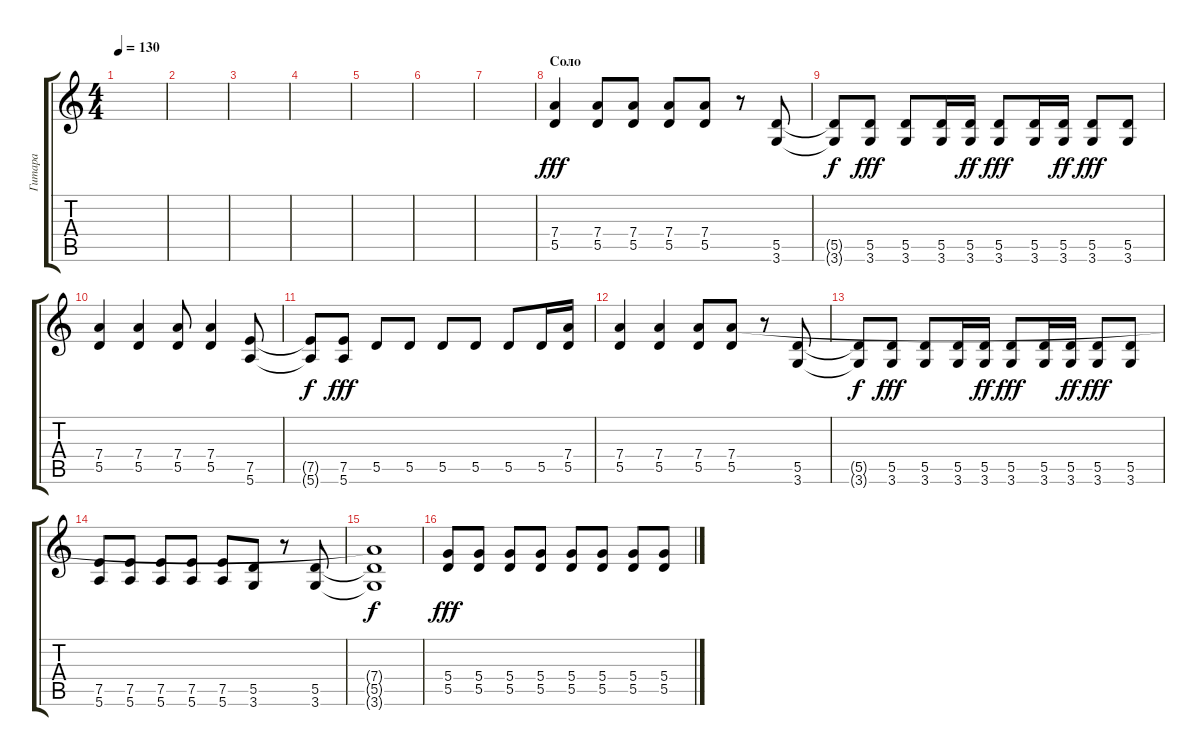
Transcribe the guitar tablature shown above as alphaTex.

\track ("Гитара" "Гитара") {instrument overdrivenguitar}
\staff {score tabs}
\tuning (E4 B3 G3 D3 A2 E2) {hide}
\ts (4 4)
\tempo 130
\clef g2
\ks c
|
|
|
|
|
|
|
\section ("" "Соло")
(7.4 5.5).4{dy fff} (7.4 5.5).8 (7.4 5.5).8 (7.4 5.5).8 (7.4 5.5).8 r.8 (5.5 3.6).8 |
(5.5{t} 3.6{t}).8{dy f} (5.5 3.6).8{dy fff} (5.5 3.6).8 (5.5 3.6).16 (5.5 3.6).16{dy ff} (5.5 3.6).8{dy fff} (5.5 3.6).16 (5.5 3.6).16{dy ff} (5.5 3.6).8{dy fff} (5.5 3.6).8 |
(7.4 5.5).4 (7.4 5.5).4 (7.4 5.5).8 (7.4 5.5).4 (7.5 5.6).8 |
(7.5{t} 5.6{t}).8{dy f} (7.5 5.6).8{dy fff} 5.5.8 5.5.8 5.5.8 5.5.8 5.5.8 5.5.16 (7.4 5.5).16 |
(7.4 5.5).4 (7.4 5.5).4 (7.4 5.5).8 (7.4 5.5).8 r.8 (5.5 3.6).8 |
(5.5{t} 3.6{t}).8{dy f} (5.5 3.6).8{dy fff} (5.5 3.6).8 (5.5 3.6).16 (5.5 3.6).16{dy ff} (5.5 3.6).8{dy fff} (5.5 3.6).16 (5.5 3.6).16{dy ff} (5.5 3.6).8{dy fff} (5.5 3.6).8 |
(7.5 5.6).8 (7.5 5.6).8 (7.5 5.6).8 (7.5 5.6).8 (7.5 5.6).8 (5.5 3.6).8 r.8 (5.5 3.6).8 |
(7.4{t} 5.5{t} 3.6{t}).1{dy f} |
(5.4 5.5).8{dy fff} (5.4 5.5).8 (5.4 5.5).8 (5.4 5.5).8 (5.4 5.5).8 (5.4 5.5).8 (5.4 5.5).8 (5.4 5.5).8
